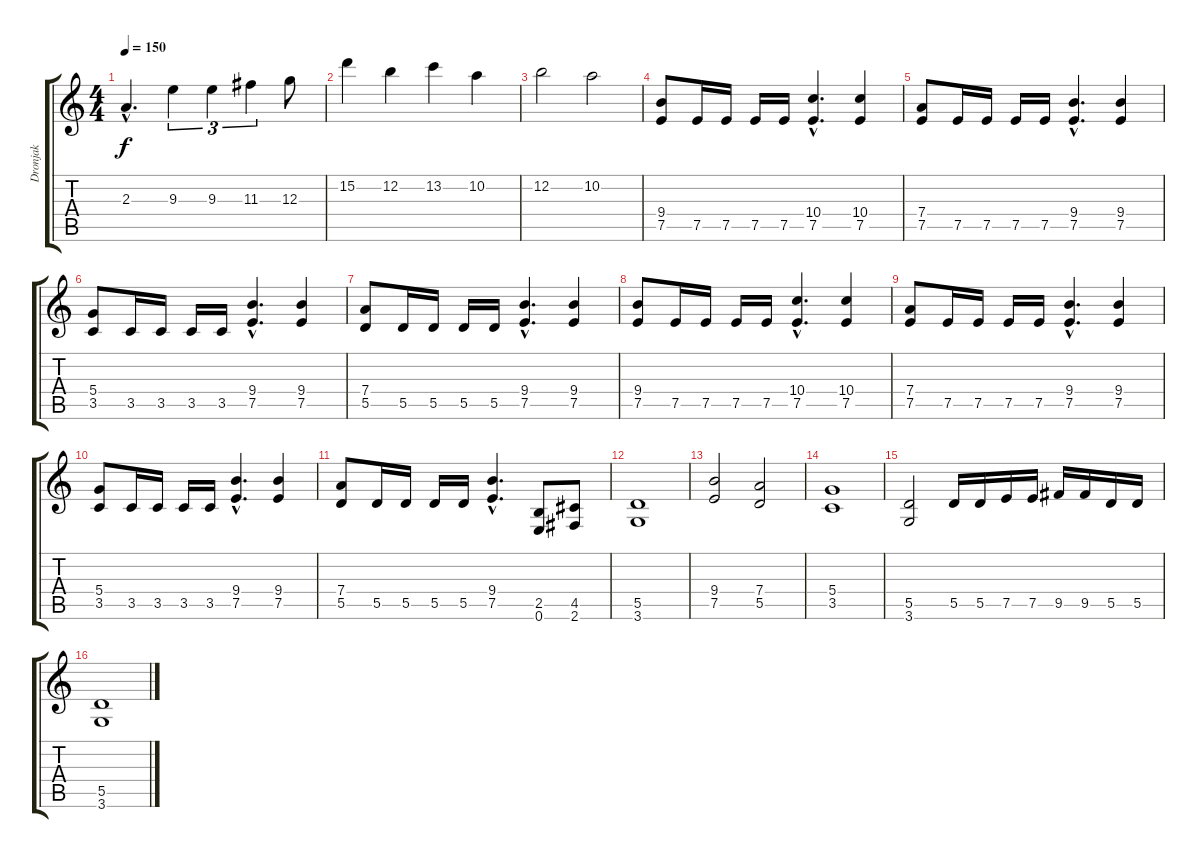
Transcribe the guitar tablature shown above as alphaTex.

\track ("Dronjak" "Dronjak") {instrument distortionguitar}
\staff {score tabs}
\tuning (E4 B3 G3 D3 A2 E2) {hide}
\ts (4 4)
\tempo 150
\clef g2
\ks c
2.3{hac t}.4{d dy f} 9.3.4{tu (3 2)} 9.3.4{tu (3 2)} 11.3.4{tu (3 2)} 12.3.8 |
15.2.4 12.2.4 13.2.4 10.2.4 |
12.2.2 10.2.2 |
(9.4 7.5).8 7.5.16 7.5.16 7.5.16 7.5.16 (10.4{hac} 7.5{hac}).4{d} (10.4 7.5).4 |
(7.4 7.5).8 7.5.16 7.5.16 7.5.16 7.5.16 (9.4{hac} 7.5{hac}).4{d} (9.4 7.5).4 |
(5.4 3.5).8 3.5.16 3.5.16 3.5.16 3.5.16 (9.4{hac} 7.5{hac}).4{d} (9.4 7.5).4 |
(7.4 5.5).8 5.5.16 5.5.16 5.5.16 5.5.16 (9.4{hac} 7.5{hac}).4{d} (9.4 7.5).4 |
(9.4 7.5).8 7.5.16 7.5.16 7.5.16 7.5.16 (10.4{hac} 7.5{hac}).4{d} (10.4 7.5).4 |
(7.4 7.5).8 7.5.16 7.5.16 7.5.16 7.5.16 (9.4{hac} 7.5{hac}).4{d} (9.4 7.5).4 |
(5.4 3.5).8 3.5.16 3.5.16 3.5.16 3.5.16 (9.4{hac} 7.5{hac}).4{d} (9.4 7.5).4 |
(7.4 5.5).8 5.5.16 5.5.16 5.5.16 5.5.16 (9.4{hac} 7.5{hac}).4{d} (2.5 0.6).8 (4.5 2.6).8 |
(5.5 3.6).1 |
(9.4 7.5).2 (7.4 5.5).2 |
(5.4 3.5).1 |
(5.5 3.6).2 5.5.16 5.5.16 7.5.16 7.5.16 9.5.16 9.5.16 5.5.16 5.5.16 |
(5.5 3.6).1
